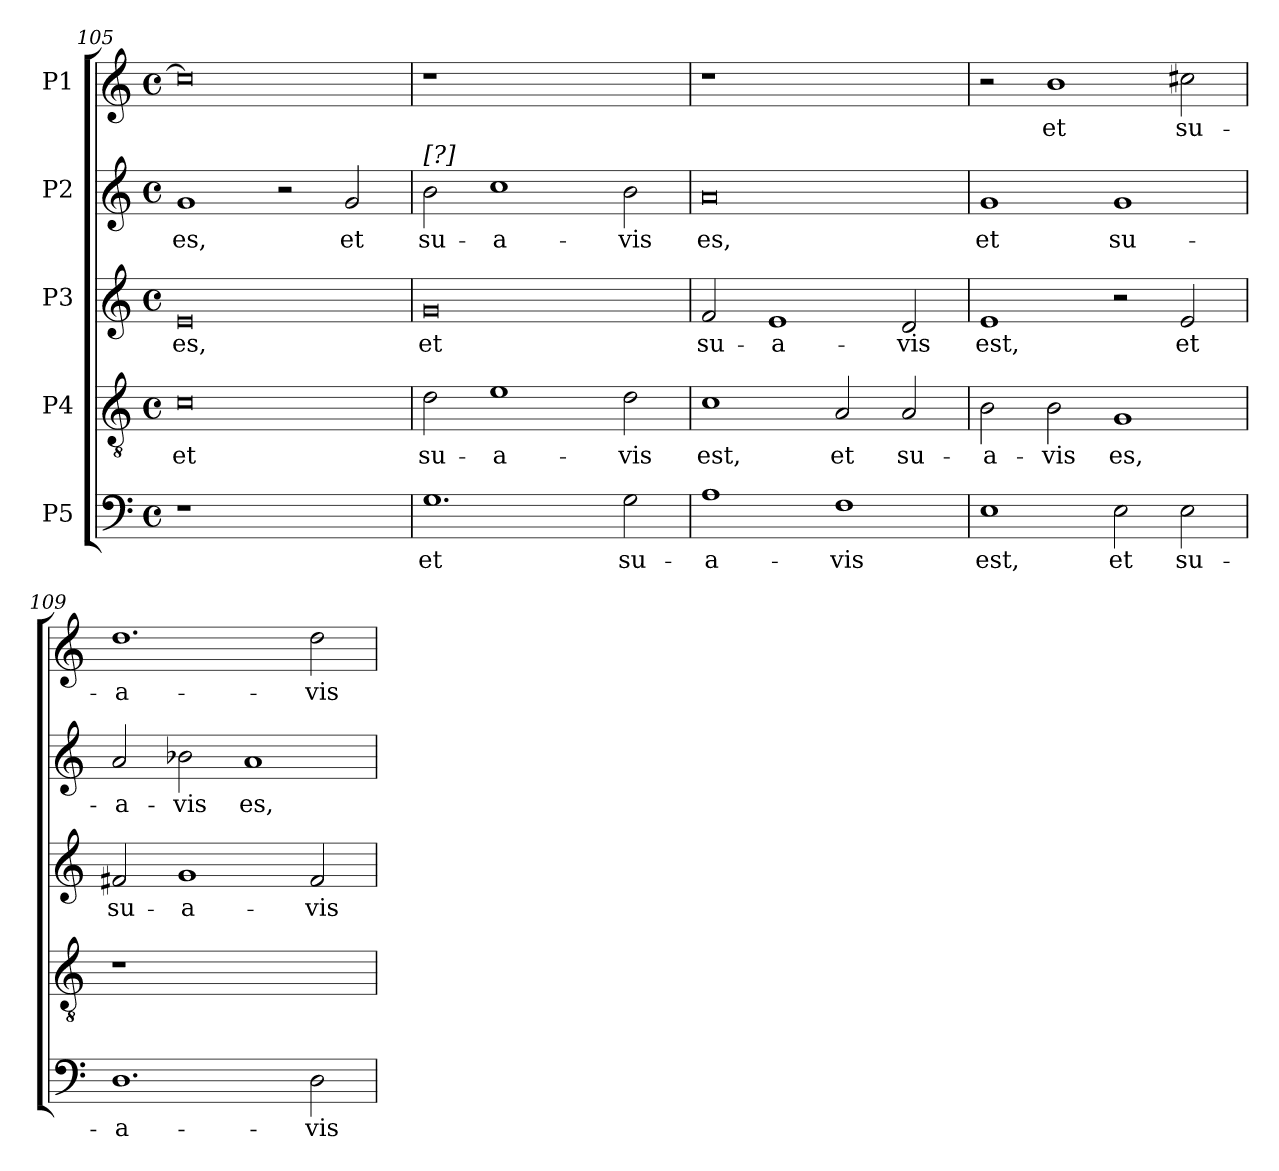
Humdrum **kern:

**kern	**text	**kern	**text	**kern	**text	**kern	**text	**kern	**text
*part5	*part5	*part4	*part4	*part3	*part3	*part2	*part2	*part1	*part1
*staff5	*staff5	*staff4	*staff4	*staff3	*staff3	*staff2	*staff2	*staff1	*staff1
*I"P5	*	*I"P4	*	*I"P3	*	*I"P2	*	*I"P1	*
*clefF4	*	*clefGv2	*	*clefG2	*	*clefG2	*	*clefG2	*
*	*	*ITrd7c12	*	*	*	*	*	*	*
*k[]	*	*k[]	*	*k[]	*	*k[]	*	*k[]	*
*C:	*	*C:	*	*C:	*	*C:	*	*C:	*
*M4/4	*	*M4/4	*	*M4/4	*	*M4/4	*	*M4/4	*
*met(c)	*	*met(c)	*	*met(c)	*	*met(c)	*	*met(c)	*
=105	=105	=105	=105	=105	=105	=105	=105	=105	=105
!LO:N:vis=1	!	!	!	!	!	!	!	!	!
!	!	!	!LO:LY:b:color=#000000	!	!	!	!	!	!
!	!	!	!	!	!LO:LY:b:color=#000000	!	!	!	!
!	!	!	!	!	!	!	!LO:LY:b:color=#000000	!	!
1r	.	0Ci	et	0ei	es,	1gi	es,	0cci]	.
1ryy	.	.	.	.	.	2r	.	.	.
!	!	!	!	!	!	!	!LO:LY:b:color=#000000	!	!
.	.	.	.	.	.	2gi/	et	.	.
!!LO:LB:g=z
=106	=106	=106	=106	=106	=106	=106	=106	=106	=106
!	!LO:LY:b:color=#000000	!	!	!	!	!	!	!	!
!	!	!	!LO:LY:b:color=#000000	!	!	!	!	!	!
!	!	!	!	!	!LO:LY:b:color=#000000	!	!	!	!
!	!	!	!	!	!	!LO:TX:a:t=[?]	!	!	!
!	!	!	!	!	!	!	!LO:LY:b:color=#000000	!LO:N:vis=1	!
1.Gi	et	2Di\	su-	0gi	et	2bi\	su-	1r	.
!	!	!	!LO:LY:b:color=#000000	!	!	!	!	!	!
!	!	!	!	!	!	!	!LO:LY:b:color=#000000	!	!
.	.	1Ei	-a-	.	.	1cci	-a-	.	.
.	.	.	.	.	.	.	.	1ryy	.
!	!LO:LY:b:color=#000000	!	!	!	!	!	!	!	!
!	!	!	!LO:LY:b:color=#000000	!	!	!	!	!	!
!	!	!	!	!	!	!	!LO:LY:b:color=#000000	!	!
2Gi\	su-	2Di\	-vis	.	.	2bi\	-vis	.	.
=107	=107	=107	=107	=107	=107	=107	=107	=107	=107
!	!LO:LY:b:color=#000000	!	!	!	!	!	!	!	!
!	!	!	!LO:LY:b:color=#000000	!	!	!	!	!	!
!	!	!	!	!	!LO:LY:b:color=#000000	!	!	!	!
!	!	!	!	!	!	!	!LO:LY:b:color=#000000	!LO:N:vis=1	!
1Ai	-a-	1Ci	est,	2fi/	su-	0ai	es,	1r	.
!	!	!	!	!	!LO:LY:b:color=#000000	!	!	!	!
.	.	.	.	1ei	-a-	.	.	.	.
!	!LO:LY:b:color=#000000	!	!	!	!	!	!	!	!
!	!	!	!LO:LY:b:color=#000000	!	!	!	!	!	!
1Fi	-vis	2AAi/	et	.	.	.	.	1ryy	.
!	!	!	!LO:LY:b:color=#000000	!	!	!	!	!	!
!	!	!	!	!	!LO:LY:b:color=#000000	!	!	!	!
.	.	2AAi/	su-	2di/	-vis	.	.	.	.
=108	=108	=108	=108	=108	=108	=108	=108	=108	=108
!	!LO:LY:b:color=#000000	!	!	!	!	!	!	!	!
!	!	!	!LO:LY:b:color=#000000	!	!	!	!	!	!
!	!	!	!	!	!LO:LY:b:color=#000000	!	!	!	!
!	!	!	!	!	!	!	!LO:LY:b:color=#000000	!	!
1Ei	est,	2BBi\	-a-	1ei	est,	1gi	et	2r	.
!	!	!	!LO:LY:b:color=#000000	!	!	!	!	!	!
!	!	!	!	!	!	!	!	!	!LO:LY:b:color=#000000
.	.	2BBi\	-vis	.	.	.	.	1bi	et
!	!LO:LY:b:color=#000000	!	!	!	!	!	!	!	!
!	!	!	!LO:LY:b:color=#000000	!	!	!	!	!	!
!	!	!	!	!	!	!	!LO:LY:b:color=#000000	!	!
2Ei\	et	1GGi	es,	2r	.	1gi	su-	.	.
!	!LO:LY:b:color=#000000	!	!	!	!	!	!	!	!
!	!	!	!	!	!LO:LY:b:color=#000000	!	!	!	!
!	!	!	!	!	!	!	!	!	!LO:LY:b:color=#000000
2Ei\	su-	.	.	2ei/	et	.	.	2cc#Xi\	su-
=109	=109	=109	=109	=109	=109	=109	=109	=109	=109
!	!LO:LY:b:color=#000000	!LO:N:vis=1	!	!	!	!	!	!	!
!	!	!	!	!	!LO:LY:b:color=#000000	!	!	!	!
!	!	!	!	!	!	!	!LO:LY:b:color=#000000	!	!
!	!	!	!	!	!	!	!	!	!LO:LY:b:color=#000000
1.Di	-a-	1r	.	2f#Xi/	su-	2ai/	-a-	1.ddi	-a-
!	!	!	!	!	!LO:LY:b:color=#000000	!	!	!	!
!	!	!	!	!	!	!	!LO:LY:b:color=#000000	!	!
.	.	.	.	1gi	-a-	2b-Xi\	-vis	.	.
!	!	!	!	!	!	!	!LO:LY:b:color=#000000	!	!
.	.	1ryy	.	.	.	1ai	es,	.	.
!	!LO:LY:b:color=#000000	!	!	!	!	!	!	!	!
!	!	!	!	!	!LO:LY:b:color=#000000	!	!	!	!
!	!	!	!	!	!	!	!	!	!LO:LY:b:color=#000000
2Di\	-vis	.	.	2f#i/	-vis	.	.	2ddi\	-vis
=	=	=	=	=	=	=	=	=	=
*-	*-	*-	*-	*-	*-	*-	*-	*-	*-
